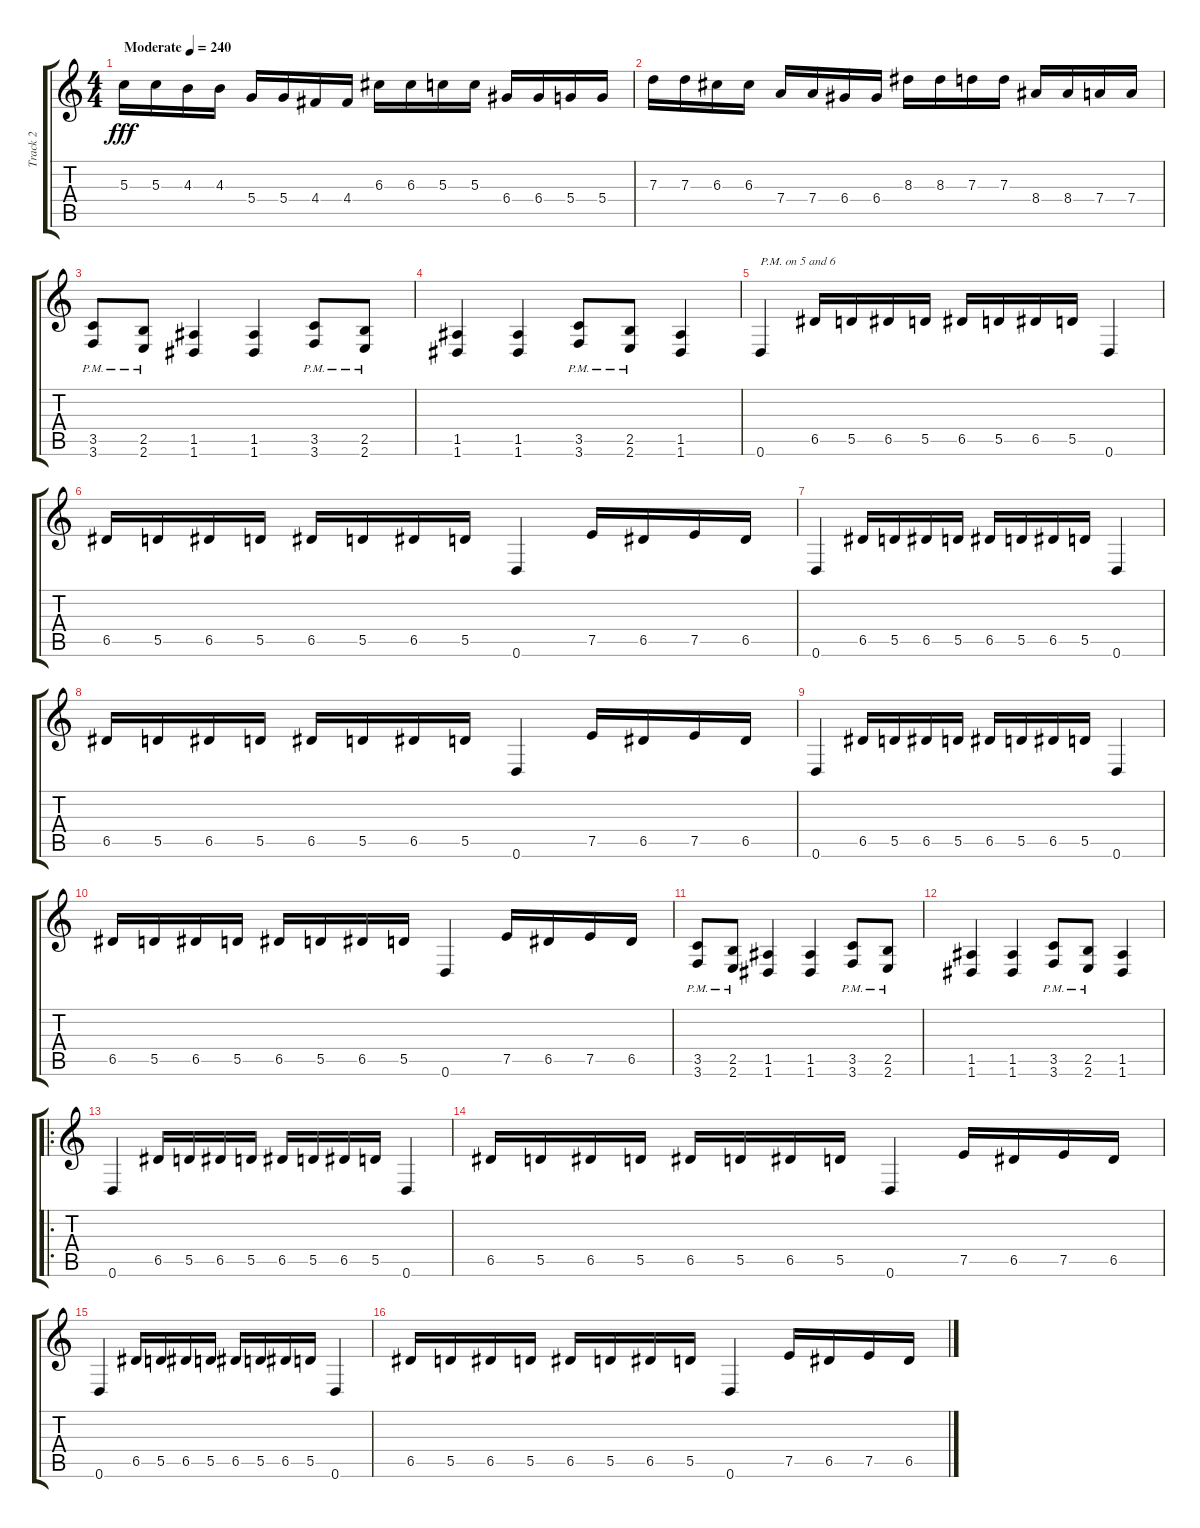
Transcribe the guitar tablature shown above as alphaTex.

\track ("Track 2" "Track 2") {instrument distortionguitar}
\staff {score tabs}
\tuning (E4 B3 G3 D3 A2 D2) {hide}
\ts (4 4)
\tempo (240 "Moderate")
\clef g2
\ks c
5.3.16{dy fff instrument distortionguitar} 5.3.16 4.3.16 4.3.16 5.4.16 5.4.16 4.4.16 4.4.16 6.3.16 6.3.16 5.3.16 5.3.16 6.4.16 6.4.16 5.4.16 5.4.16 |
7.3.16 7.3.16 6.3.16 6.3.16 7.4.16 7.4.16 6.4.16 6.4.16 8.3.16 8.3.16 7.3.16 7.3.16 8.4.16 8.4.16 7.4.16 7.4.16 |
(3.5{pm} 3.6{pm}).8 (2.5{pm} 2.6{pm}).8 (1.5 1.6).4 (1.5 1.6).4 (3.5{pm} 3.6{pm}).8 (2.5{pm} 2.6{pm}).8 |
(1.5 1.6).4 (1.5 1.6).4 (3.5{pm} 3.6{pm}).8 (2.5{pm} 2.6{pm}).8 (1.5 1.6).4 |
0.6.4{txt "P.M. on 5 and 6"} 6.5.16 5.5.16 6.5.16 5.5.16 6.5.16 5.5.16 6.5.16 5.5.16 0.6.4 |
6.5.16 5.5.16 6.5.16 5.5.16 6.5.16 5.5.16 6.5.16 5.5.16 0.6.4 7.5.16 6.5.16 7.5.16 6.5.16 |
0.6.4 6.5.16 5.5.16 6.5.16 5.5.16 6.5.16 5.5.16 6.5.16 5.5.16 0.6.4 |
6.5.16 5.5.16 6.5.16 5.5.16 6.5.16 5.5.16 6.5.16 5.5.16 0.6.4 7.5.16 6.5.16 7.5.16 6.5.16 |
0.6.4 6.5.16 5.5.16 6.5.16 5.5.16 6.5.16 5.5.16 6.5.16 5.5.16 0.6.4 |
6.5.16 5.5.16 6.5.16 5.5.16 6.5.16 5.5.16 6.5.16 5.5.16 0.6.4 7.5.16 6.5.16 7.5.16 6.5.16 |
(3.5{pm} 3.6{pm}).8 (2.5{pm} 2.6{pm}).8 (1.5 1.6).4 (1.5 1.6).4 (3.5{pm} 3.6{pm}).8 (2.5{pm} 2.6{pm}).8 |
(1.5 1.6).4 (1.5 1.6).4 (3.5{pm} 3.6{pm}).8 (2.5{pm} 2.6{pm}).8 (1.5 1.6).4 |
\ro
0.6.4 6.5.16 5.5.16 6.5.16 5.5.16 6.5.16 5.5.16 6.5.16 5.5.16 0.6.4 |
6.5.16 5.5.16 6.5.16 5.5.16 6.5.16 5.5.16 6.5.16 5.5.16 0.6.4 7.5.16 6.5.16 7.5.16 6.5.16 |
0.6.4 6.5.16 5.5.16 6.5.16 5.5.16 6.5.16 5.5.16 6.5.16 5.5.16 0.6.4 |
6.5.16 5.5.16 6.5.16 5.5.16 6.5.16 5.5.16 6.5.16 5.5.16 0.6.4 7.5.16 6.5.16 7.5.16 6.5.16
